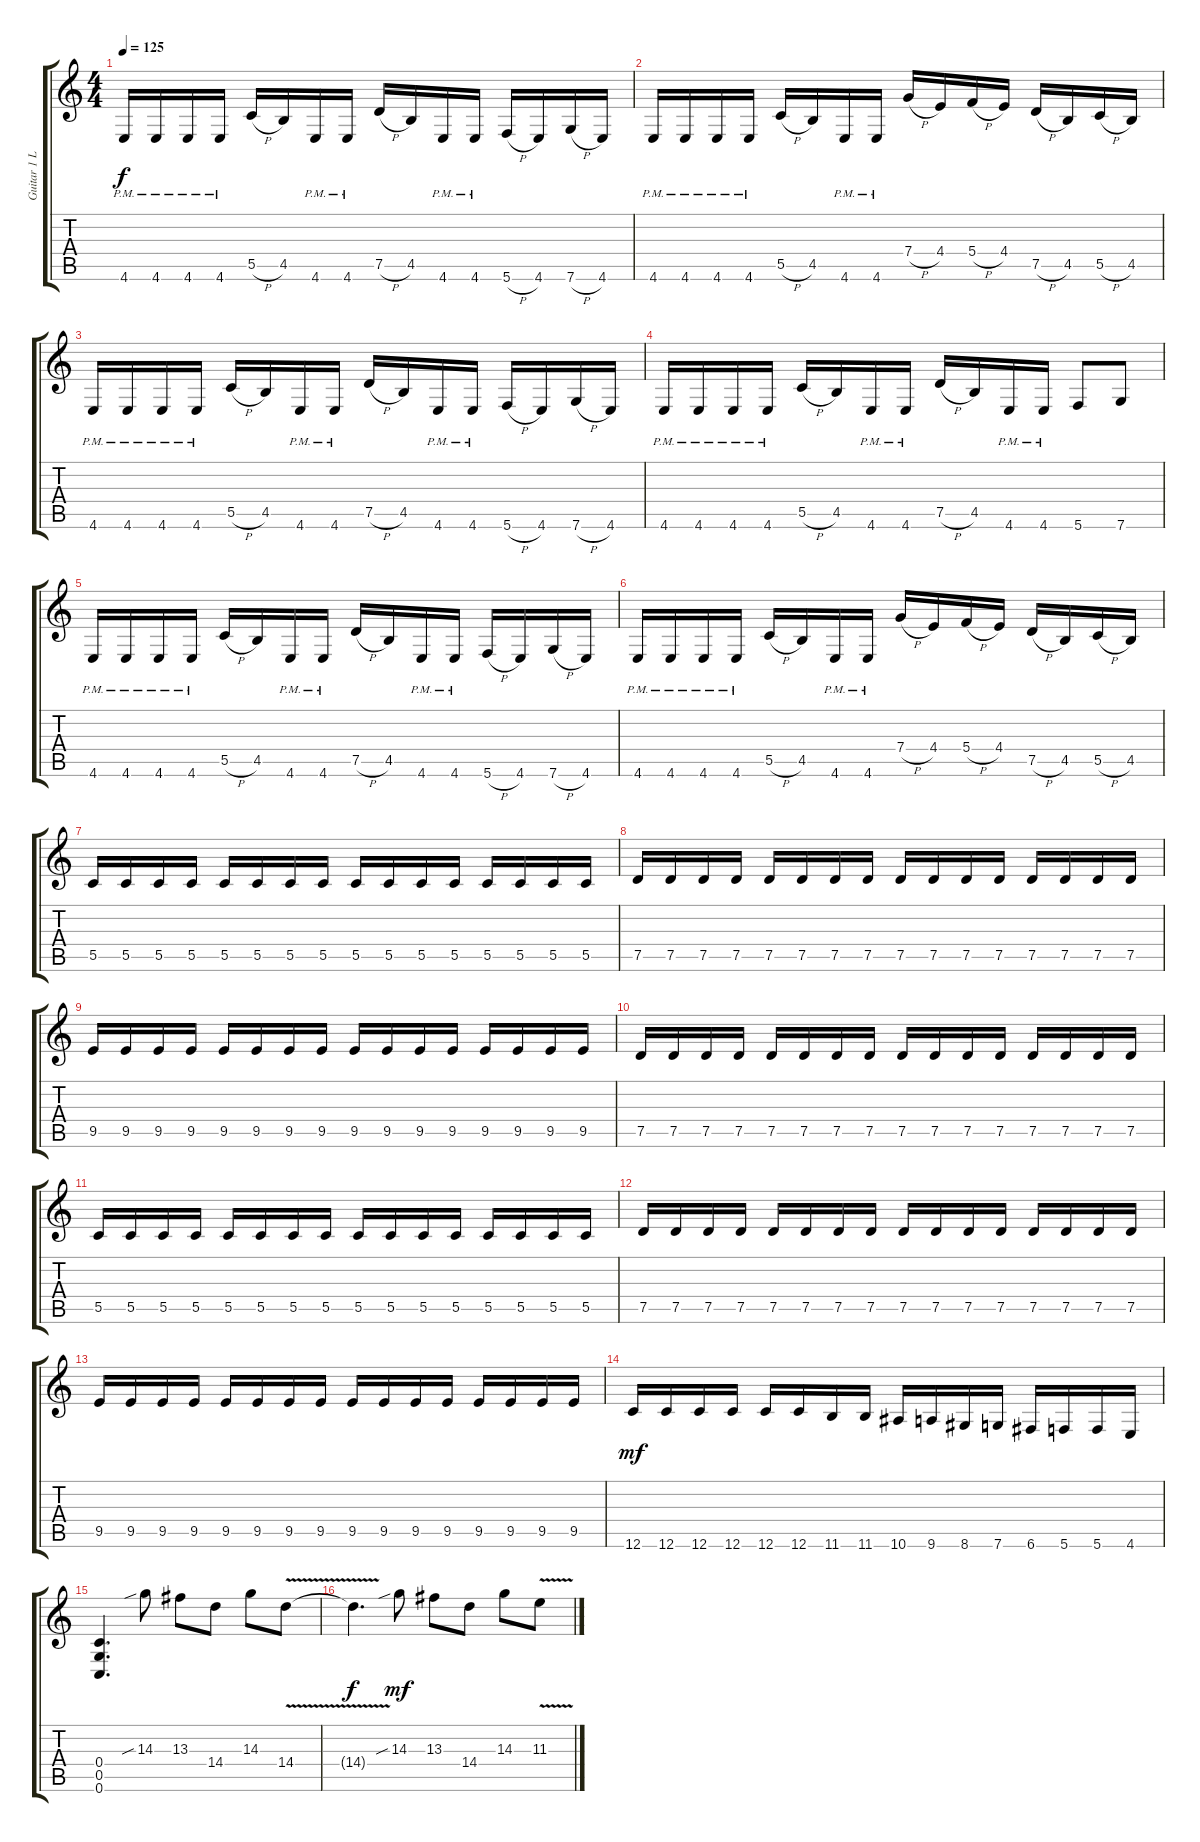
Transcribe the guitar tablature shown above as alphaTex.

\track ("Guitar 1 Left" "Guitar 1 L") {instrument distortionguitar}
\staff {score tabs}
\tuning (D4 A3 F3 C3 G2 C2) {hide}
\ts (4 4)
\tempo 125
\clef g2
\ks c
4.6{pm}.16{dy f} 4.6{pm}.16 4.6{pm}.16 4.6{pm}.16 5.5{h}.16 4.5.16 4.6{pm}.16 4.6{pm}.16 7.5{h}.16 4.5.16 4.6{pm}.16 4.6{pm}.16 5.6{h}.16 4.6.16 7.6{h}.16 4.6.16 |
4.6{pm}.16 4.6{pm}.16 4.6{pm}.16 4.6{pm}.16 5.5{h}.16 4.5.16 4.6{pm}.16 4.6{pm}.16 7.4{h}.16 4.4.16 5.4{h}.16 4.4.16 7.5{h}.16 4.5.16 5.5{h}.16 4.5.16 |
4.6{pm}.16 4.6{pm}.16 4.6{pm}.16 4.6{pm}.16 5.5{h}.16 4.5.16 4.6{pm}.16 4.6{pm}.16 7.5{h}.16 4.5.16 4.6{pm}.16 4.6{pm}.16 5.6{h}.16 4.6.16 7.6{h}.16 4.6.16 |
4.6{pm}.16 4.6{pm}.16 4.6{pm}.16 4.6{pm}.16 5.5{h}.16 4.5.16 4.6{pm}.16 4.6{pm}.16 7.5{h}.16 4.5.16 4.6{pm}.16 4.6{pm}.16 5.6.8 7.6.8 |
4.6{pm}.16 4.6{pm}.16 4.6{pm}.16 4.6{pm}.16 5.5{h}.16 4.5.16 4.6{pm}.16 4.6{pm}.16 7.5{h}.16 4.5.16 4.6{pm}.16 4.6{pm}.16 5.6{h}.16 4.6.16 7.6{h}.16 4.6.16 |
4.6{pm}.16 4.6{pm}.16 4.6{pm}.16 4.6{pm}.16 5.5{h}.16 4.5.16 4.6{pm}.16 4.6{pm}.16 7.4{h}.16 4.4.16 5.4{h}.16 4.4.16 7.5{h}.16 4.5.16 5.5{h}.16 4.5.16 |
5.5.16 5.5.16 5.5.16 5.5.16 5.5.16 5.5.16 5.5.16 5.5.16 5.5.16 5.5.16 5.5.16 5.5.16 5.5.16 5.5.16 5.5.16 5.5.16 |
7.5.16 7.5.16 7.5.16 7.5.16 7.5.16 7.5.16 7.5.16 7.5.16 7.5.16 7.5.16 7.5.16 7.5.16 7.5.16 7.5.16 7.5.16 7.5.16 |
9.5.16 9.5.16 9.5.16 9.5.16 9.5.16 9.5.16 9.5.16 9.5.16 9.5.16 9.5.16 9.5.16 9.5.16 9.5.16 9.5.16 9.5.16 9.5.16 |
7.5.16 7.5.16 7.5.16 7.5.16 7.5.16 7.5.16 7.5.16 7.5.16 7.5.16 7.5.16 7.5.16 7.5.16 7.5.16 7.5.16 7.5.16 7.5.16 |
5.5.16 5.5.16 5.5.16 5.5.16 5.5.16 5.5.16 5.5.16 5.5.16 5.5.16 5.5.16 5.5.16 5.5.16 5.5.16 5.5.16 5.5.16 5.5.16 |
7.5.16 7.5.16 7.5.16 7.5.16 7.5.16 7.5.16 7.5.16 7.5.16 7.5.16 7.5.16 7.5.16 7.5.16 7.5.16 7.5.16 7.5.16 7.5.16 |
9.5.16 9.5.16 9.5.16 9.5.16 9.5.16 9.5.16 9.5.16 9.5.16 9.5.16 9.5.16 9.5.16 9.5.16 9.5.16 9.5.16 9.5.16 9.5.16 |
12.6.16{dy mf instrument guitarfretnoise} 12.6.16 12.6.16 12.6.16 12.6.16 12.6.16 11.6.16 11.6.16 10.6.16 9.6.16 8.6.16 7.6.16 6.6.16 5.6.16 5.6.16 4.6.16 |
(0.4 0.5 0.6).4{d instrument distortionguitar} 14.3{sib}.8 13.3.8 14.4.8 14.3.8 14.4{v}.8 |
14.4{t}.4{d dy f} 14.3{sib}.8{dy mf} 13.3.8 14.4.8 14.3.8 11.3{v}.8
